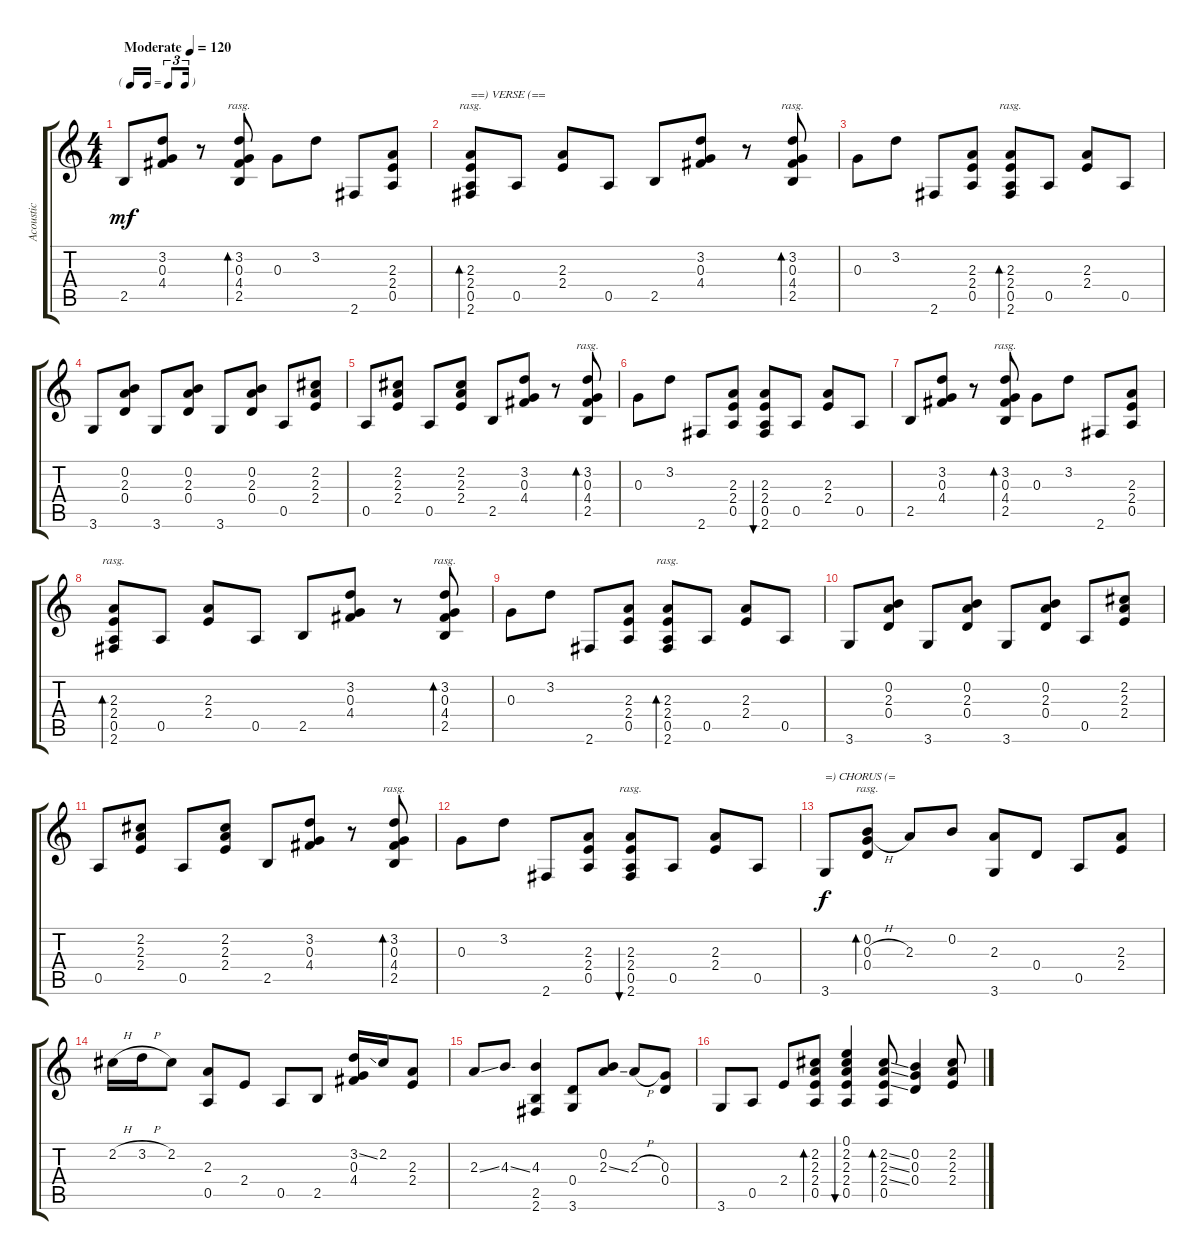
\track ("Acoustic" "Acoustic") {instrument electricguitarmuted}
\staff {score tabs}
\tuning (E4 B3 G3 D3 A2 E2) {hide}
\ts (4 4)
\tf triplet16th
\tempo (120 "Moderate")
\clef g2
\ks c
2.5.8{dy mf instrument electricguitarmuted} (3.2 0.3 4.4).8 r.8 (3.2 0.3 4.4 2.5).8{bd 120 rasg ii} 0.3.8 3.2.8 2.6.8 (2.3 2.4 0.5).8 |
(2.3 2.4 0.5 2.6).8{bd 120 rasg ii txt "==) VERSE (=="} 0.5.8 (2.3 2.4).8 0.5.8 2.5.8 (3.2 0.3 4.4).8 r.8 (3.2 0.3 4.4 2.5).8{bd 120 rasg ii} |
0.3.8 3.2.8 2.6.8 (2.3 2.4 0.5).8 (2.3 2.4 0.5 2.6).8{bd 120 rasg ii} 0.5.8 (2.3 2.4).8 0.5.8 |
3.6.8 (0.2 2.3 0.4).8 3.6.8 (0.2 2.3 0.4).8 3.6.8 (0.2 2.3 0.4).8 0.5.8 (2.2 2.3 2.4).8 |
0.5.8 (2.2 2.3 2.4).8 0.5.8 (2.2 2.3 2.4).8 2.5.8 (3.2 0.3 4.4).8 r.8 (3.2 0.3 4.4 2.5).8{bd 120 rasg ii} |
0.3.8 3.2.8 2.6.8 (2.3 2.4 0.5).8 (2.3 2.4 0.5 2.6).8{bu 120} 0.5.8 (2.3 2.4).8 0.5.8 |
2.5.8 (3.2 0.3 4.4).8 r.8 (3.2 0.3 4.4 2.5).8{bd 120 rasg ii} 0.3.8 3.2.8 2.6.8 (2.3 2.4 0.5).8 |
(2.3 2.4 0.5 2.6).8{bd 120 rasg ii} 0.5.8 (2.3 2.4).8 0.5.8 2.5.8 (3.2 0.3 4.4).8 r.8 (3.2 0.3 4.4 2.5).8{bd 120 rasg ii} |
0.3.8 3.2.8 2.6.8 (2.3 2.4 0.5).8 (2.3 2.4 0.5 2.6).8{bd 120 rasg ii} 0.5.8 (2.3 2.4).8 0.5.8 |
3.6.8 (0.2 2.3 0.4).8 3.6.8 (0.2 2.3 0.4).8 3.6.8 (0.2 2.3 0.4).8 0.5.8 (2.2 2.3 2.4).8 |
0.5.8 (2.2 2.3 2.4).8 0.5.8 (2.2 2.3 2.4).8 2.5.8 (3.2 0.3 4.4).8 r.8 (3.2 0.3 4.4 2.5).8{bd 120 rasg ii} |
0.3.8 3.2.8 2.6.8 (2.3 2.4 0.5).8 (2.3 2.4 0.5 2.6).8{bu 120 rasg ii} 0.5.8 (2.3 2.4).8 0.5.8 |
3.6.8{txt "=) CHORUS (=" dy f} (0.2 0.3{h} 0.4).8{bd 240 rasg ii} 2.3.8 0.2.8 (2.3 3.6).8 0.4.8 0.5.8 (2.3 2.4).8 |
2.2{h}.16 3.2{h}.16 2.2.8 (2.3 0.5).8 2.4.8 0.5.8 2.5.8 (3.2{ss} 0.3 4.4).16 2.2.16 (2.3 2.4).8 |
2.3{ss}.8 4.3{ss}.8 (4.3 2.5 2.6).4 (0.4 3.6).8 (0.2 2.3{ss}).8 2.3{h}.8 (0.3 0.4).8 |
3.6.8 0.5.8 2.4.8 (2.2 2.3 2.4 0.5).8{bd 120} (0.1 2.2 2.3 2.4 0.5).4{bu 120} (2.2{ss} 2.3{ss} 2.4{ss} 0.5).8{bd 120} (0.2 0.3 0.4).4 (2.2{sl} 2.3{sl} 2.4{sl}).8
